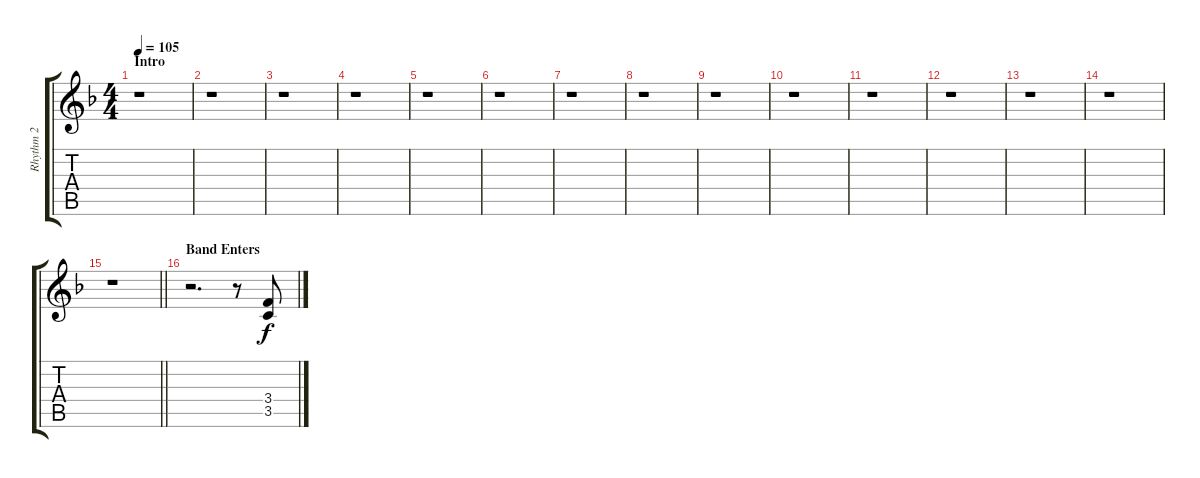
\track ("Rhythm 2" "Rhythm 2") {instrument distortionguitar}
\staff {score tabs}
\tuning (E4 B3 G3 D3 A2 E2) {hide}
\ts (4 4)
\section ("" "Intro")
\tempo 105
\clef g2
\ks f
r.1{dy f instrument distortionguitar} |
r.1 |
r.1 |
r.1 |
r.1 |
r.1 |
r.1 |
r.1 |
r.1 |
r.1 |
r.1 |
r.1 |
r.1 |
r.1 |
\barLineRight lightlight
r.1 |
\section ("" "Band Enters")
r.2{d} r.8 (3.4 3.5).8
